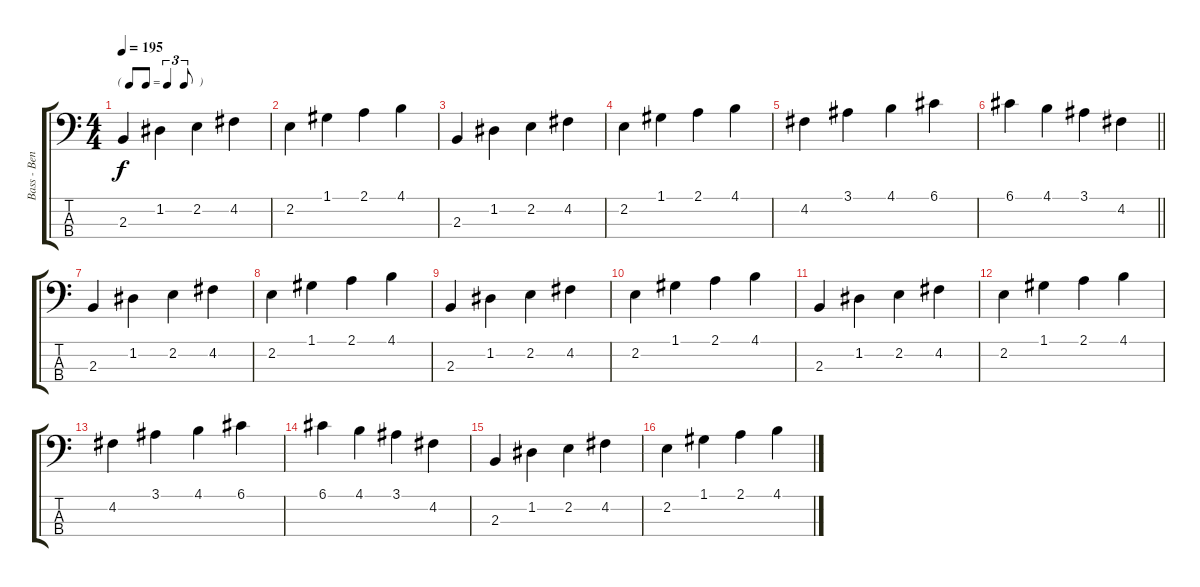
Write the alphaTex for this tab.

\track ("Bass - Ben" "Bass - Ben") {instrument electricbassfinger}
\staff {score tabs}
\tuning (G2 D2 A1 E1) {hide}
\ts (4 4)
\tf triplet8th
\tempo 195
\clef f4
\ks c
2.3.4{dy f} 1.2.4 2.2.4 4.2.4 |
2.2.4 1.1.4 2.1.4 4.1.4 |
2.3.4 1.2.4 2.2.4 4.2.4 |
2.2.4 1.1.4 2.1.4 4.1.4 |
4.2.4 3.1.4 4.1.4 6.1.4 |
\barLineRight lightlight
6.1.4 4.1.4 3.1.4 4.2.4 |
2.3.4 1.2.4 2.2.4 4.2.4 |
2.2.4 1.1.4 2.1.4 4.1.4 |
2.3.4 1.2.4 2.2.4 4.2.4 |
2.2.4 1.1.4 2.1.4 4.1.4 |
2.3.4 1.2.4 2.2.4 4.2.4 |
2.2.4 1.1.4 2.1.4 4.1.4 |
4.2.4 3.1.4 4.1.4 6.1.4 |
6.1.4 4.1.4 3.1.4 4.2.4 |
2.3.4 1.2.4 2.2.4 4.2.4 |
2.2.4 1.1.4 2.1.4 4.1.4
